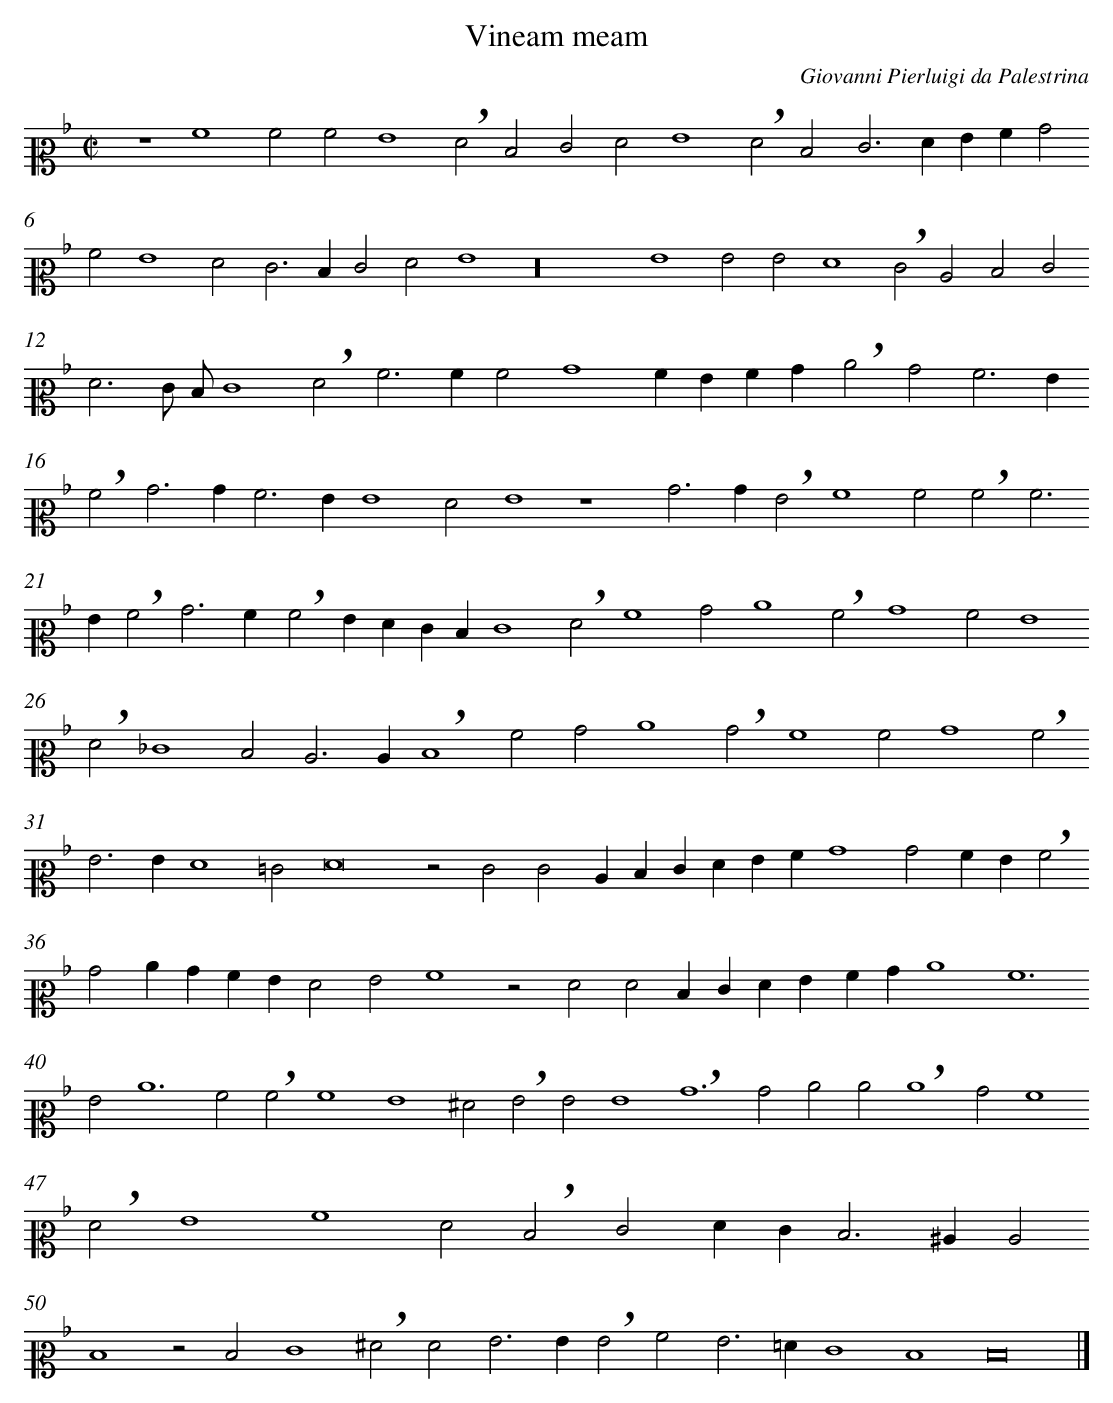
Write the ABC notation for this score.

X:1
T: Vineam meam
C: Giovanni Pierluigi da Palestrina
L: 1/4
M: C|
K: F clef=C2
z4A4 [|]
A2A2G4 [|]
!breath!F2D2E2F2 [|]
G4!breath!F2D2 [|]
E2>F2GAB2 [|]
A2G4F2 [|]
E2>D2E2F2 [|]
G4z16 [|]
 [|]
G4 [|]
G2G2F4 [|]
!breath!E2C2D2E2 [|]
F3E/ D/E4 [|]
!breath!F2A2>A2A2 [|]
B4AGAB [|]
!breath!c2B2A3G [|]
!breath!A2B2>B2A3 [|]
GG4F2 [|]
G4z4 [|]
B2>B2!breath!G2A4 [|]
A2!breath!A2A3 [|]
G!breath!A2B3A [|]
!breath!A2GFEDE4 [|]
!breath!F2A4 [|]
B2c4!breath!A2 [|]
B4A2G4 [|]
!breath!F2_E4 [|]
D2C2>C2!breath!D4 [|]
A2B2c4 [|]
!breath!B2A4 [|]
A2B4!breath!A2 [|]
G2>G2F4 [|]
=E2F8 [|]
z2E2E2 [|]
CDEFGAB4 [|]
B2AG!breath!A2 [|]
B2cBAGF2 [|]
G2A4z2 [|]
F2F2DEFG [|]
ABc4A6 [|]
G2c6 [|]
A2!breath!A2 [|]
A4G4 [|]
^F2!breath!G2G2G4 [|]
!breath!B6 [|]
B2c2c2!breath!c4 [|]
B2A4 [|]
!breath!F2G4A4 [|]
F2!breath!D2E2 [|]
FE2<D2^CC2 [|]
D4z2D2 [|]
E4!breath!^F2F2 [|]
G2>G2!breath!G2A2 [|]
G2>=F2E4 [|]
D4D8 |]
